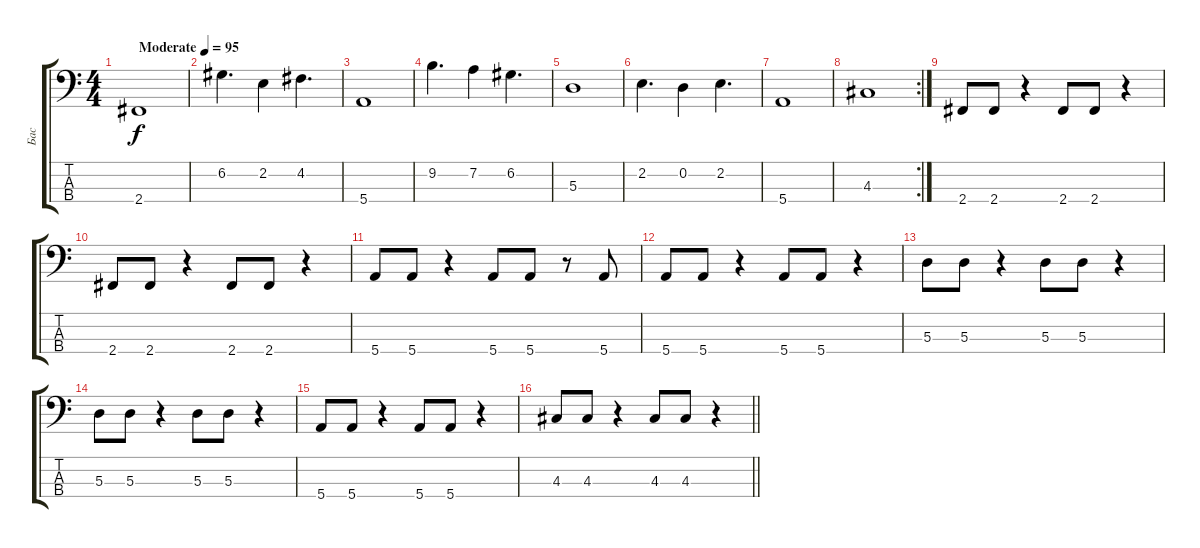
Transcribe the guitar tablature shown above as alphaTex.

\track ("Бас" "Бас") {instrument electricbasspick}
\staff {score tabs}
\tuning (G2 D2 A1 E1) {hide}
\ts (4 4)
\tempo (95 "Moderate")
\clef f4
\ks c
2.4.1{dy f instrument electricbasspick} |
6.2.4{d} 2.2.4 4.2.4{d} |
5.4.1 |
9.2.4{d} 7.2.4 6.2.4{d} |
5.3.1 |
2.2.4{d} 0.2.4 2.2.4{d} |
5.4.1 |
\rc 2
4.3.1 |
2.4.8 2.4.8 r.4 2.4.8 2.4.8 r.4 |
2.4.8 2.4.8 r.4 2.4.8 2.4.8 r.4 |
5.4.8 5.4.8 r.4 5.4.8 5.4.8 r.8 5.4.8 |
5.4.8 5.4.8 r.4 5.4.8 5.4.8 r.4 |
5.3.8 5.3.8 r.4 5.3.8 5.3.8 r.4 |
5.3.8 5.3.8 r.4 5.3.8 5.3.8 r.4 |
5.4.8 5.4.8 r.4 5.4.8 5.4.8 r.4 |
\barLineRight lightlight
4.3.8 4.3.8 r.4 4.3.8 4.3.8 r.4
